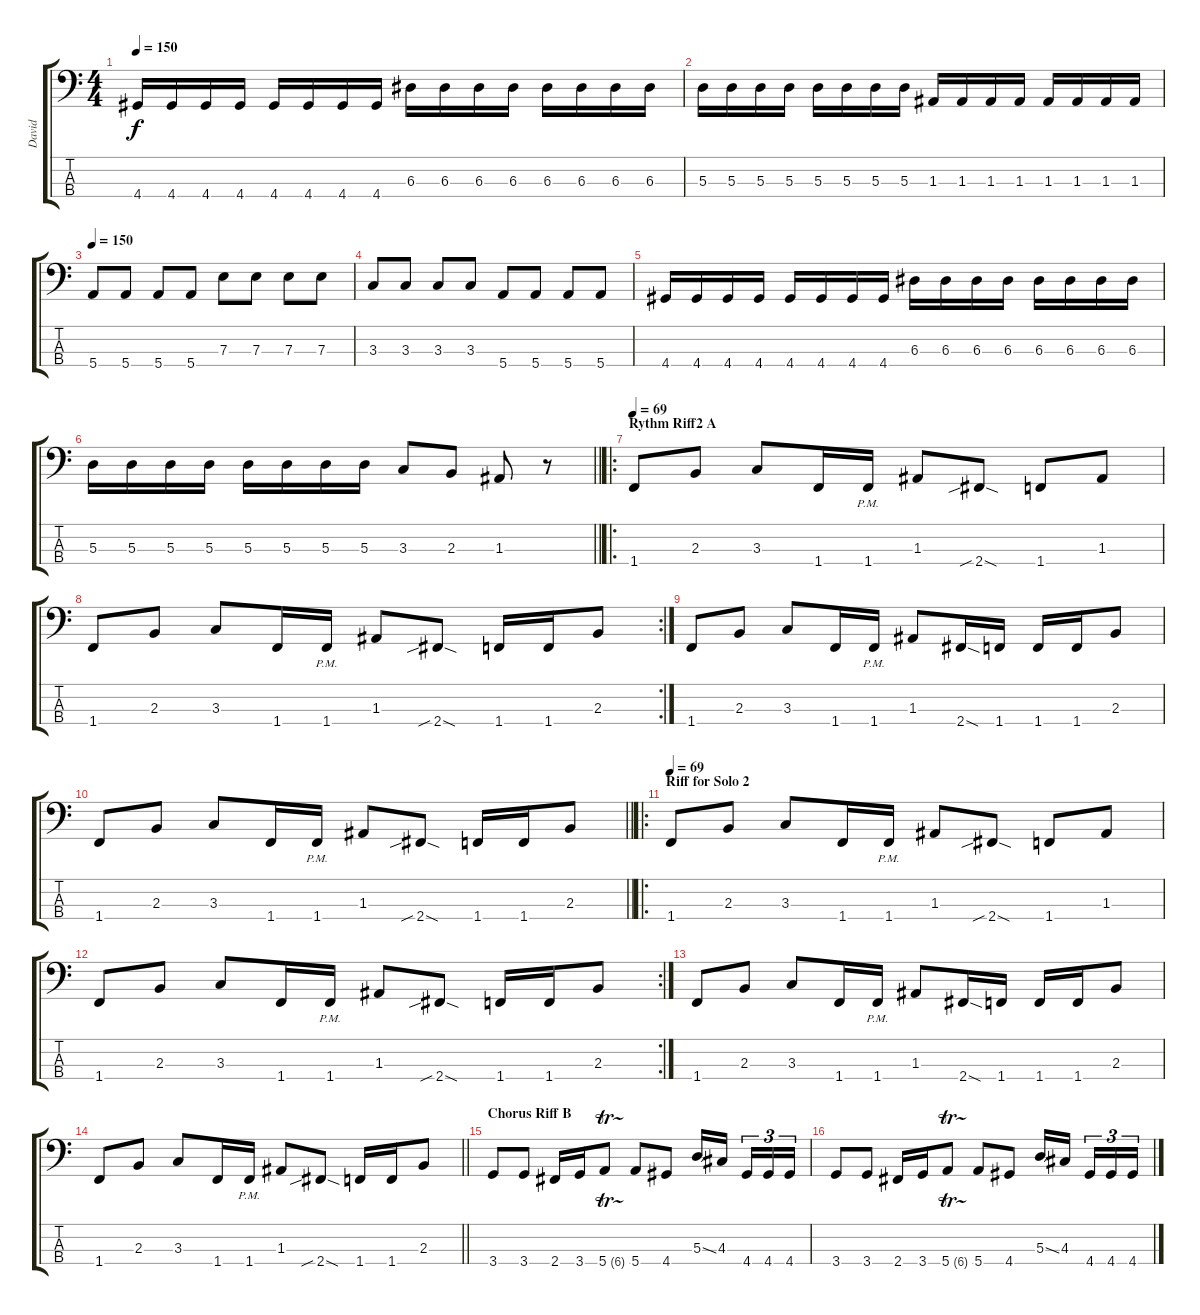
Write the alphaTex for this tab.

\track ("David" "David") {instrument electricbasspick}
\staff {score tabs}
\tuning (G2 D2 A1 E1) {hide}
\ts (4 4)
\tempo 150
\clef f4
\ks c
4.4.16{dy f} 4.4.16 4.4.16 4.4.16 4.4.16 4.4.16 4.4.16 4.4.16 6.3.16 6.3.16 6.3.16 6.3.16 6.3.16 6.3.16 6.3.16 6.3.16 |
5.3.16 5.3.16 5.3.16 5.3.16 5.3.16 5.3.16 5.3.16 5.3.16 1.3.16 1.3.16 1.3.16 1.3.16 1.3.16 1.3.16 1.3.16 1.3.16 |
\tempo 150
5.4.8 5.4.8 5.4.8 5.4.8 7.3.8 7.3.8 7.3.8 7.3.8 |
3.3.8 3.3.8 3.3.8 3.3.8 5.4.8 5.4.8 5.4.8 5.4.8 |
4.4.16 4.4.16 4.4.16 4.4.16 4.4.16 4.4.16 4.4.16 4.4.16 6.3.16 6.3.16 6.3.16 6.3.16 6.3.16 6.3.16 6.3.16 6.3.16 |
\barLineRight lightlight
5.3.16 5.3.16 5.3.16 5.3.16 5.3.16 5.3.16 5.3.16 5.3.16 3.3.8 2.3.8 1.3.8 r.8 |
\ro
\section ("" "Rythm Riff2 A")
\tempo 69
1.4.8 2.3.8 3.3.8 1.4.16 1.4{pm}.16 1.3.8 2.4{sib sod}.8 1.4.8 1.3.8 |
\rc 2
1.4.8 2.3.8 3.3.8 1.4.16 1.4{pm}.16 1.3.8 2.4{sib sod}.8 1.4.16 1.4.16 2.3.8 |
1.4.8 2.3.8 3.3.8 1.4.16 1.4{pm}.16 1.3.8 2.4{sod}.16 1.4.16 1.4.16 1.4.16 2.3.8 |
\barLineRight lightlight
1.4.8 2.3.8 3.3.8 1.4.16 1.4{pm}.16 1.3.8 2.4{sib sod}.8 1.4.16 1.4.16 2.3.8 |
\ro
\section ("" "Riff for Solo 2")
\tempo 69
1.4.8 2.3.8 3.3.8 1.4.16 1.4{pm}.16 1.3.8 2.4{sib sod}.8 1.4.8 1.3.8 |
\rc 2
1.4.8 2.3.8 3.3.8 1.4.16 1.4{pm}.16 1.3.8 2.4{sib sod}.8 1.4.16 1.4.16 2.3.8 |
1.4.8 2.3.8 3.3.8 1.4.16 1.4{pm}.16 1.3.8 2.4{sod}.16 1.4.16 1.4.16 1.4.16 2.3.8 |
\barLineRight lightlight
1.4.8 2.3.8 3.3.8 1.4.16 1.4{pm}.16 1.3.8 2.4{sib sod}.8 1.4.16 1.4.16 2.3.8 |
\section ("" "Chorus Riff B")
3.4.8 3.4.8 2.4.16 3.4.16 5.4{tr (6 16)}.8 5.4.8 4.4.8 5.3{ss}.16 4.3.16{beam splitsecondary} 4.4.16{tu (3 2)} 4.4.16{tu (3 2)} 4.4.16{tu (3 2)} |
3.4.8 3.4.8 2.4.16 3.4.16 5.4{tr (6 16)}.8 5.4.8 4.4.8 5.3{ss}.16 4.3.16{beam splitsecondary} 4.4.16{tu (3 2)} 4.4.16{tu (3 2)} 4.4.16{tu (3 2)}
